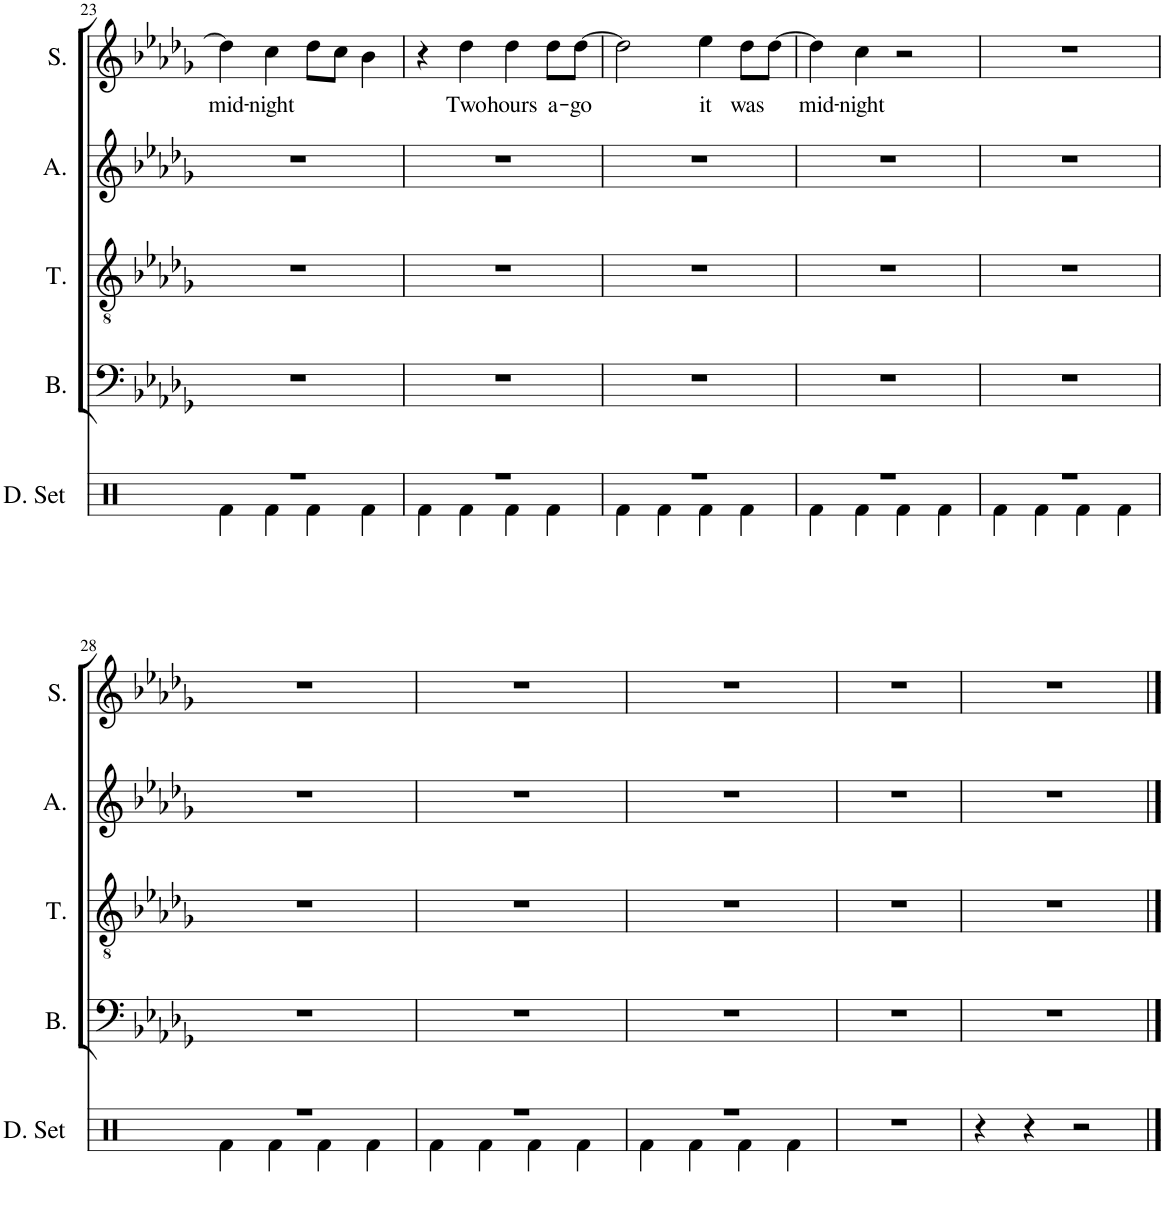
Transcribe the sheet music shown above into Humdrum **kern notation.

**kern	**kern	**kern	**kern	**kern	**text
*part5	*part4	*part3	*part2	*part1	*part1
*staff5	*staff4	*staff3	*staff2	*staff1	*staff1
*I"Drumset	*I"Bass	*I"Tenor	*I"Alto	*I"Soprano	*
*I'D. Set	*I'B.	*I'T.	*I'A.	*I'S.	*
!!LO:PB:g=z
*clefX	*clefF4	*clefGv2	*clefG2	*clefG2	*
*k[]	*k[b-e-a-d-g-]	*k[b-e-a-d-g-]	*k[b-e-a-d-g-]	*k[b-e-a-d-g-]	*
*M4/4	*M4/4	*M4/4	*M4/4	*M4/4	*
=23	=23	=23	=23	=23	=23
*^	*	*	*	*	*
!	!	!	!	!	!	!LO:LY:b
1r	4Rf\	1r	1r	1r	4dd-\]	mid-
!	!	!	!	!	!	!LO:LY:b
.	4Rf\	.	.	.	4cc\	-night
.	4Rf\	.	.	.	8dd-\L	.
.	.	.	.	.	8cc\J	.
.	4Rf\	.	.	.	4b-\	.
=24	=24	=24	=24	=24	=24	=24
1r	4Rf\	1r	1r	1r	4r	.
!	!	!	!	!	!	!LO:LY:b
.	4Rf\	.	.	.	4dd-\	Two
!	!	!	!	!	!	!LO:LY:b
.	4Rf\	.	.	.	4dd-\	hours
!	!	!	!	!	!	!LO:LY:b
.	4Rf\	.	.	.	8dd-\L	a-
!	!	!	!	!	!	!LO:LY:b
.	.	.	.	.	[8dd-\J	-go
=25	=25	=25	=25	=25	=25	=25
1r	4Rf\	1r	1r	1r	2dd-\]	.
.	4Rf\	.	.	.	.	.
!	!	!	!	!	!	!LO:LY:b
.	4Rf\	.	.	.	4ee-\	it
!	!	!	!	!	!	!LO:LY:b
.	4Rf\	.	.	.	8dd-\L	was
.	.	.	.	.	[8dd-\J	.
=26	=26	=26	=26	=26	=26	=26
!	!	!	!	!	!	!LO:LY:b
1r	4Rf\	1r	1r	1r	4dd-\]	mid-
!	!	!	!	!	!	!LO:LY:b
.	4Rf\	.	.	.	4cc\	-night
.	4Rf\	.	.	.	2r	.
.	4Rf\	.	.	.	.	.
=27	=27	=27	=27	=27	=27	=27
1r	4Rf\	1r	1r	1r	1r	.
.	4Rf\	.	.	.	.	.
.	4Rf\	.	.	.	.	.
.	4Rf\	.	.	.	.	.
!!LO:LB:g=z
=28	=28	=28	=28	=28	=28	=28
1r	4Rf\	1r	1r	1r	1r	.
.	4Rf\	.	.	.	.	.
.	4Rf\	.	.	.	.	.
.	4Rf\	.	.	.	.	.
=29	=29	=29	=29	=29	=29	=29
1r	4Rf\	1r	1r	1r	1r	.
.	4Rf\	.	.	.	.	.
.	4Rf\	.	.	.	.	.
.	4Rf\	.	.	.	.	.
=30	=30	=30	=30	=30	=30	=30
1r	4Rf\	1r	1r	1r	1r	.
.	4Rf\	.	.	.	.	.
.	4Rf\	.	.	.	.	.
.	4Rf\	.	.	.	.	.
*v	*v	*	*	*	*	*
=31	=31	=31	=31	=31	=31
1r	1r	1r	1r	1r	.
=32	=32	=32	=32	=32	=32
4r	1r	1r	1r	1r	.
4r	.	.	.	.	.
2r	.	.	.	.	.
==	==	==	==	==	==
*-	*-	*-	*-	*-	*-
